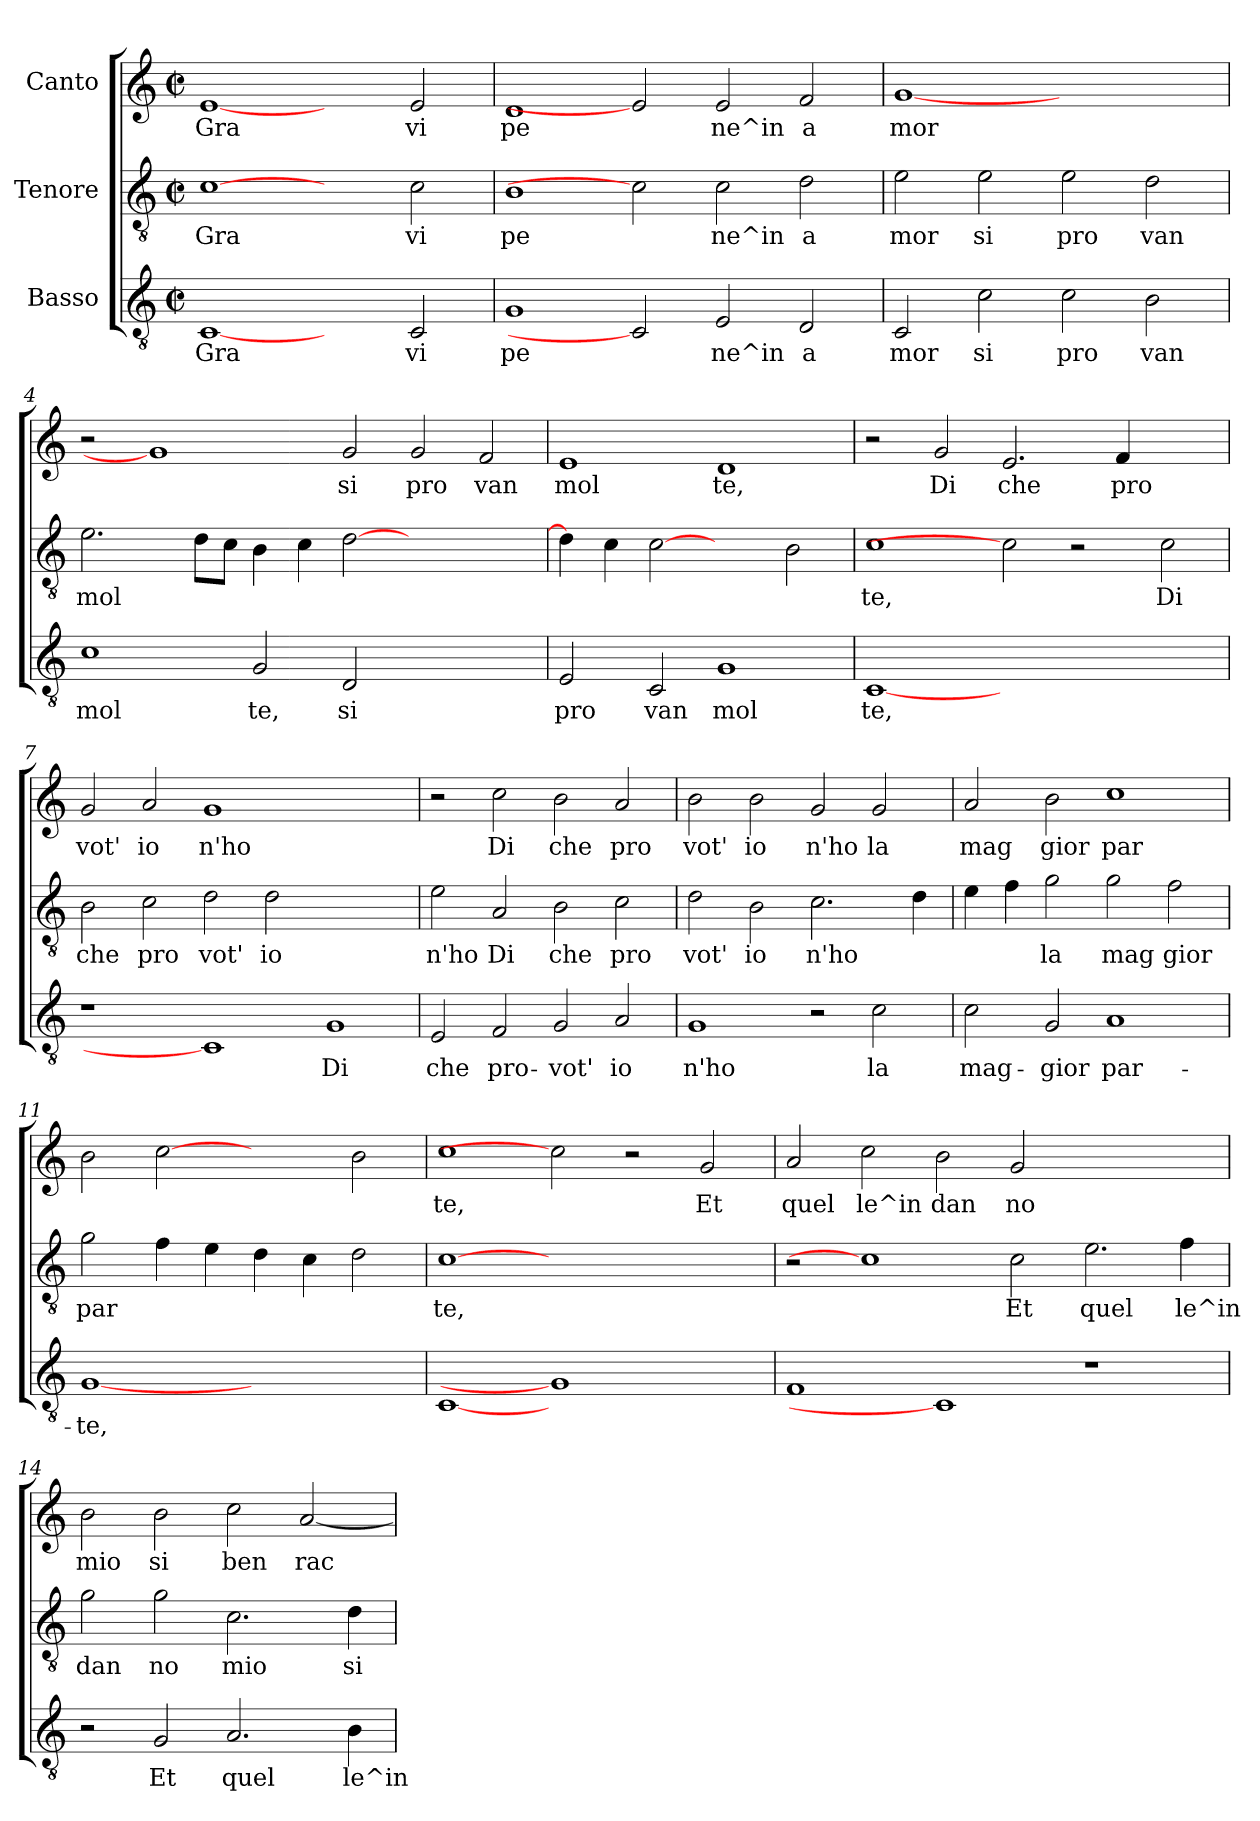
**kern	**text	**kern	**text	**kern	**text
*part3	*part3	*part2	*part2	*part1	*part1
*staff3	*staff3	*staff2	*staff2	*staff1	*staff1
*I"Basso	*	*I"Tenore	*	*I"Canto	*
!!LO:PB:g=z
*stria5	*	*stria5	*	*stria5	*
*clefGv2	*	*clefGv2	*	*clefG2	*
*k[]	*	*k[]	*	*k[]	*
*C:	*	*C:	*	*C:	*
*M2/2	*	*M2/2	*	*M2/2	*
*met(c|)	*	*met(c|)	*	*met(c|)	*
=1	=1	=1	=1	=1	=1
!	!LO:LY:b:cj	!	!LO:LY:b:cj	!	!LO:LY:b:cj
[1C	Gra	[1c	Gra	[1e	Gra
2ryy	.	2ryy	.	2ryy	.
!	!LO:LY:b:cj	!	!LO:LY:b:cj	!	!LO:LY:b:cj
2C/	vi	2c\	vi	2e/	vi
=2	=2	=2	=2	=2	=2
!	!LO:LY:b:cj	!	!LO:LY:b:cj	!	!LO:LY:b:cj
1G	pe	1B	pe	1d	pe
2C]	.	2c]	.	2e]	.
!	!LO:LY:b:cj	!	!LO:LY:b:cj	!	!LO:LY:b:cj
2E/	ne^in	2c\	ne^in	2e/	ne^in
!	!LO:LY:b:cj	!	!LO:LY:b:cj	!	!LO:LY:b:cj
2D/	a	2d\	a	2f/	a
=3	=3	=3	=3	=3	=3
!	!LO:LY:b:cj	!	!LO:LY:b:cj	!	!LO:LY:b:cj
2C/	mor	2e\	mor	[1g	mor
!	!LO:LY:b:cj	!	!LO:LY:b:cj	!	!
2c\	si	2e\	si	.	.
!	!LO:LY:b:cj	!	!LO:LY:b:cj	!	!
2c\	pro	2e\	pro	1ryy	.
!	!LO:LY:b:cj	!	!LO:LY:b:cj	!	!
2B\	van	2d\	van	.	.
=4	=4	=4	=4	=4	=4
!	!LO:LY:b:cj	!	!LO:LY:b:cj	!	!
1c	mol	2.e\	mol	2r	.
.	.	.	.	1g]	.
!	!	!	!LO:LY:b:cj	!	!
.	.	8d\L	.	.	.
!	!	!	!LO:LY:b:cj	!	!
.	.	8c\J	.	.	.
!	!LO:LY:b:cj	!	!LO:LY:b:cj	!	!
2G/	te,	4B\	.	.	.
!	!	!	!LO:LY:b:cj	!	!
.	.	4c\	.	.	.
!	!LO:LY:b:cj	!	!LO:LY:b:cj	!	!LO:LY:b:cj
2D/	si	[>2d\	.	2g/	si
!	!	!	!	!	!LO:LY:b:cj
1ryy	.	1ryy	.	2g/	pro
!	!	!	!	!	!LO:LY:b:cj
.	.	.	.	2f/	van
=5	=5	=5	=5	=5	=5
!	!LO:LY:b:cj	!	!LO:LY:b:cj	!	!LO:LY:b:cj
2E/	pro	4d\]	.	1e>	mol
!	!	!	!LO:LY:b:cj	!	!
.	.	4c\	.	.	.
!	!LO:LY:b:cj	!	!LO:LY:b:cj	!	!
2C/	van	[2c	.	.	.
!	!LO:LY:b:cj	!	!	!	!LO:LY:b:cj
1G	mol	2ryy	.	1d	te,
!	!	!	!LO:LY:b:cj	!	!
.	.	2B\	.	.	.
!!LO:LB:g=z
=6	=6	=6	=6	=6	=6
!	!LO:LY:b:cj	!	!LO:LY:b:cj	!	!
[1C	te,	1c	te,	2r	.
!	!	!	!	!	!LO:LY:b:cj
.	.	.	.	2g/	Di
!	!	!	!	!	!LO:LY:b:cj
1.ryy	.	2c]	.	2.e/	che
.	.	2r	.	.	.
!	!	!	!	!	!LO:LY:b:cj
.	.	.	.	4f/	pro
!	!	!	!LO:LY:b:cj	!	!
.	.	2c\	Di	2ryy	.
=7	=7	=7	=7	=7	=7
!	!	!	!LO:LY:b:cj	!	!LO:LY:b:cj
1r	.	2B\	che	2g/	vot'
!	!	!	!LO:LY:b:cj	!	!LO:LY:b:cj
.	.	2c\	pro	2a/	io
!	!	!	!LO:LY:b:cj	!	!LO:LY:b:cj
1C]	.	2d\	vot'	1g	n'ho
!	!	!	!LO:LY:b:cj	!	!
.	.	2d\	io	.	.
!	!LO:LY:b:cj	!	!	!	!
1G	Di	1ryy	.	1ryy	.
=8	=8	=8	=8	=8	=8
!	!LO:LY:b:cj	!	!LO:LY:b:cj	!	!
2E/	che	2e\	n'ho	2r	.
!	!LO:LY:b:cj	!	!LO:LY:b:cj	!	!LO:LY:b:cj
2F/	pro-	2A/	Di	2cc\	Di
!	!LO:LY:b:cj	!	!LO:LY:b:cj	!	!LO:LY:b:cj
2G/	-vot'	2B\	che	2b\	che
!	!LO:LY:b:cj	!	!LO:LY:b:cj	!	!LO:LY:b:cj
2A/	io	2c\	pro	2a/	pro
=9	=9	=9	=9	=9	=9
!	!LO:LY:b:cj	!	!LO:LY:b:cj	!	!LO:LY:b:cj
1G	n'ho	2d\	vot'	2b\	vot'
!	!	!	!LO:LY:b:cj	!	!LO:LY:b:cj
.	.	2B\	io	2b\	io
!	!	!	!LO:LY:b:cj	!	!LO:LY:b:cj
2r	.	2.c\	n'ho	2g/	n'ho
!	!LO:LY:b:cj	!	!	!	!LO:LY:b:cj
2c\	la	.	.	2g/	la
!	!	!	!LO:LY:b:cj	!	!
.	.	4d\	.	.	.
=10	=10	=10	=10	=10	=10
!	!LO:LY:b:cj	!	!LO:LY:b:cj	!	!LO:LY:b:cj
2c\	mag-	4e\	.	2a/	mag
!	!	!	!LO:LY:b:cj	!	!
.	.	4f\	.	.	.
!	!LO:LY:b:cj	!	!LO:LY:b:cj	!	!LO:LY:b:cj
2G/	-gior	2g\	la	2b\	gior
!	!LO:LY:b:cj	!	!LO:LY:b:cj	!	!LO:LY:b:cj
1A	par-	2g\	mag	1cc	par
!	!	!	!LO:LY:b:cj	!	!
.	.	2f\	gior	.	.
=11	=11	=11	=11	=11	=11
!	!LO:LY:b:cj	!	!LO:LY:b:cj	!	!LO:LY:b:cj
[1G	-te,	2g\	par	2b\	.
!	!	!	!LO:LY:b:cj	!	!LO:LY:b:cj
.	.	4f\	.	[2cc	.
!	!	!	!LO:LY:b:cj	!	!
.	.	4e\	.	.	.
!	!	!	!LO:LY:b:cj	!	!
1ryy	.	4d\	.	2ryy	.
!	!	!	!LO:LY:b:cj	!	!
.	.	4c\	.	.	.
!	!	!	!LO:LY:b:cj	!	!LO:LY:b:cj
.	.	2d\	.	2b\	.
!!LO:LB:g=z
=12	=12	=12	=12	=12	=12
!	!LO:LY:b:cj	!	!LO:LY:b:cj	!	!LO:LY:b:cj
[1C	.	[1c	te,	1cc	te,
1G]	.	1.ryy	.	2cc]	.
.	.	.	.	2r	.
!	!	!	!	!	!LO:LY:b:cj
2ryy	.	.	.	2g/	Et
=13	=13	=13	=13	=13	=13
!	!LO:LY:b:cj	!	!	!	!LO:LY:b:cj
1F	.	2r	.	2a/	quel
!	!	!	!	!	!LO:LY:b:cj
.	.	1c]	.	2cc\	le^in
!	!	!	!	!	!LO:LY:b:cj
1C]	.	.	.	2b\	dan
!	!	!	!LO:LY:b:cj	!	!LO:LY:b:cj
.	.	2c\	Et	2g/	no
!	!	!	!LO:LY:b:cj	!	!
1r	.	2.e\	quel	1ryy	.
!	!	!	!LO:LY:b:cj	!	!
.	.	4f\	le^in	.	.
=14	=14	=14	=14	=14	=14
!	!	!	!LO:LY:b:cj	!	!LO:LY:b:cj
2r	.	2g\	dan	2b\	mio
!	!LO:LY:b:cj	!	!LO:LY:b:cj	!	!LO:LY:b:cj
2G/	Et	2g\	no	2b\	si
!	!LO:LY:b:cj	!	!LO:LY:b:cj	!	!LO:LY:b:cj
2.A/	quel	2.c\	mio	2cc\	ben
!	!	!	!	!	!LO:LY:b:cj
.	.	.	.	[<2a/	rac
!	!LO:LY:b:cj	!	!LO:LY:b:cj	!	!
4B\	le^in	4d\	si	.	.
=	=	=	=	=	=
*-	*-	*-	*-	*-	*-
